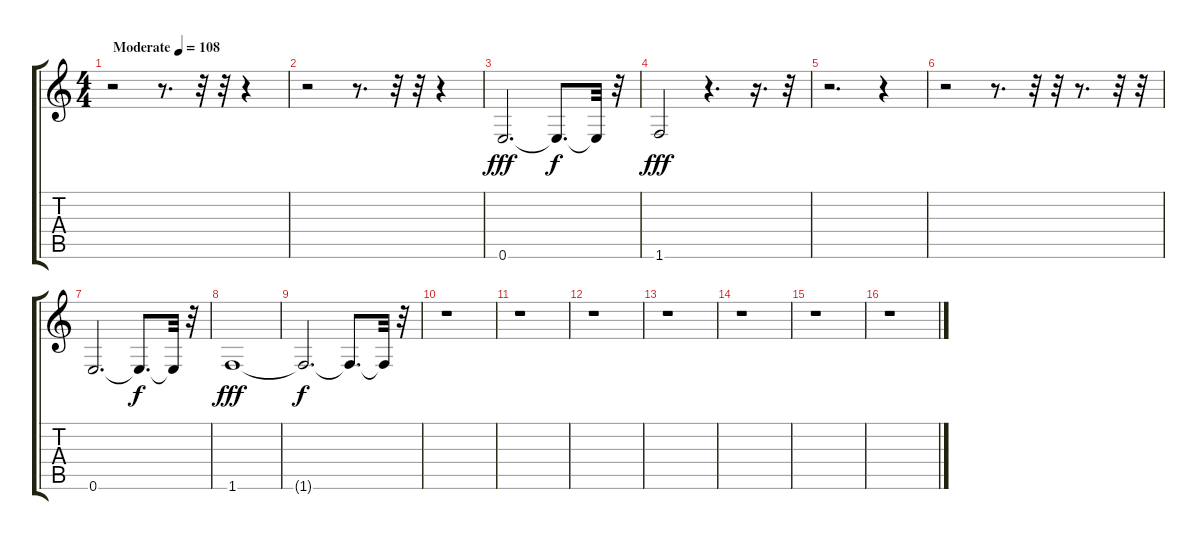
\track "" {instrument electricbassfinger}
\staff {score tabs}
\tuning (E4 B3 G3 D3 A2 E2) {hide}
\ts (4 4)
\tempo (108 "Moderate")
\clef g2
\ks c
r.2{dy fff instrument electricbassfinger} r.8{d} r.32 r.32 r.4 |
r.2 r.8{d} r.32 r.32 r.4 |
0.6.2{d} 0.6{t}.8{d dy f} 0.6{t}.32 r.32 |
1.6.2{dy fff} r.4{d} r.16{d} r.32 |
r.2{d} r.4 |
r.2 r.8{d} r.32 r.32 r.8{d} r.32 r.32 |
0.6.2{d} 0.6{t}.8{d dy f} 0.6{t}.32 r.32 |
1.6.1{dy fff} |
1.6{t}.2{d dy f} 1.6{t}.8{d} 1.6{t}.32 r.32 |
r.1 |
r.1 |
r.1 |
r.1 |
r.1 |
r.1 |
r.1
